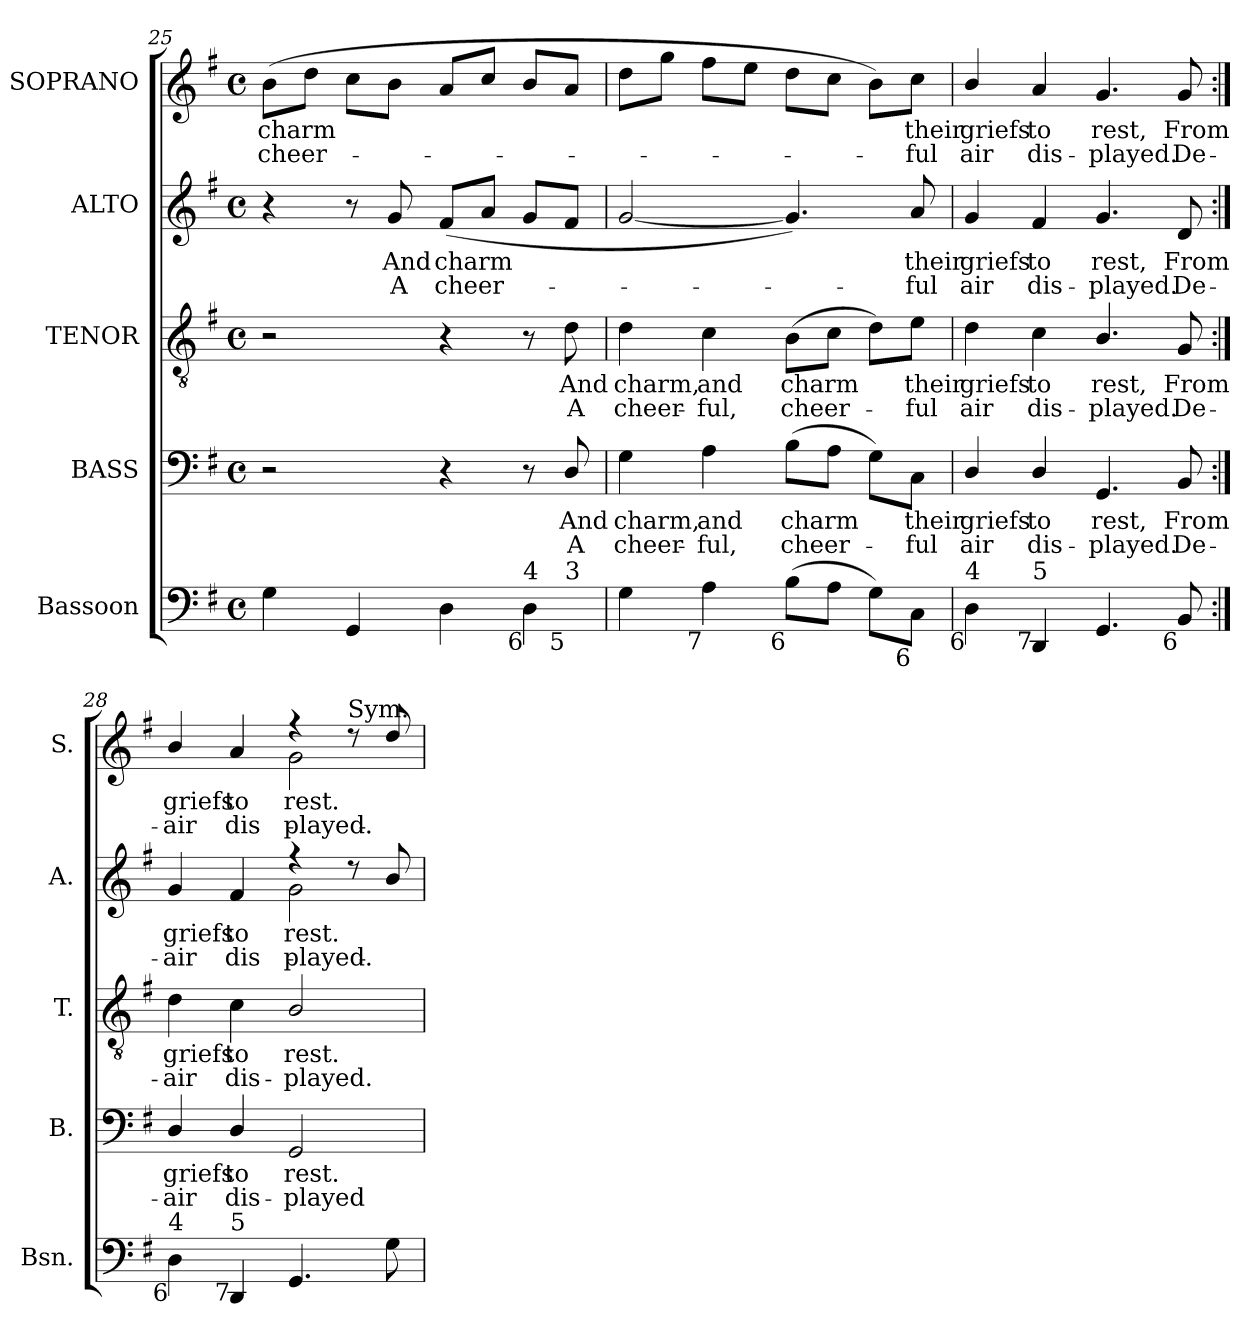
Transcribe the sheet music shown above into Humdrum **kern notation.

**kern	**kern	**text	**text	**kern	**text	**text	**kern	**text	**text	**kern	**text	**text
*part5	*part4	*part4	*part4	*part3	*part3	*part3	*part2	*part2	*part2	*part1	*part1	*part1
*staff5	*staff4	*staff4	*staff4	*staff3	*staff3	*staff3	*staff2	*staff2	*staff2	*staff1	*staff1	*staff1
*I"Bassoon	*I"BASS	*	*	*I"TENOR	*	*	*I"ALTO	*	*	*I"SOPRANO	*	*
*I'Bsn.	*I'B.	*	*	*I'T.	*	*	*I'A.	*	*	*I'S.	*	*
*clefF4	*clefF4	*	*	*clefGv2	*	*	*clefG2	*	*	*clefG2	*	*
*	*	*	*	*ITrd7c12	*	*	*	*	*	*	*	*
*k[f#]	*k[f#]	*	*	*k[f#]	*	*	*k[f#]	*	*	*k[f#]	*	*
*G:	*G:	*	*	*G:	*	*	*G:	*	*	*G:	*	*
*M4/4	*M4/4	*	*	*M4/4	*	*	*M4/4	*	*	*M4/4	*	*
*met(c)	*met(c)	*	*	*met(c)	*	*	*met(c)	*	*	*met(c)	*	*
=25	=25	=25	=25	=25	=25	=25	=25	=25	=25	=25	=25	=25
!	!	!	!	!	!	!	!	!	!	!	!LO:LY:b:color=#000000	!LO:LY:b:color=#000000
*^	*	*	*	*	*	*	*	*	*	*	*	*
4Gi\	2..ryy	2r	.	.	2r	.	.	4r	.	.	(8bi\L	charm	cheer-
.	.	.	.	.	.	.	.	.	.	.	8ddi\J	.	.
4GGi/	.	.	.	.	.	.	.	8r	.	.	8cci\L	.	.
!	!	!	!	!	!	!	!	!	!LO:LY:b:color=#000000	!LO:LY:b:color=#000000	!	!	!
.	.	.	.	.	.	.	.	8gi/	And	A	8bi\J	.	.
!	!	!	!	!	!	!	!	!	!LO:LY:b:color=#000000	!LO:LY:b:color=#000000	!	!	!
4Di\	.	4r	.	.	4r	.	.	(8f#i/L	charm	cheer-	8ai/L	.	.
.	.	.	.	.	.	.	.	8ai/J	.	.	8cci/J	.	.
!LO:TX:b:rj:t=6	!	!	!	!	!	!	!	!	!	!	!	!	!
!LO:TX:t=4	!	!	!	!	!	!	!	!	!	!	!	!	!
4Di\	.	8r	.	.	8r	.	.	8gi/L	.	.	8bi/L	.	.
!	!	!	!LO:LY:b:color=#000000	!LO:LY:b:color=#000000	!	!	!	!	!	!	!	!	!
!	!LO:TX:b:rj:t=5	!	!	!	!	!	!	!	!	!	!	!	!
!	!LO:TX:t=3	!	!	!	!	!	!	!	!	!	!	!	!
!	!	!	!	!	!	!LO:LY:b:color=#000000	!LO:LY:b:color=#000000	!	!	!	!	!	!
.	8ryy	8Di/	And	A	8Di\	And	A	8f#i/J	.	.	8ai/J	.	.
*v	*v	*	*	*	*	*	*	*	*	*	*	*	*
=26	=26	=26	=26	=26	=26	=26	=26	=26	=26	=26	=26	=26
*^	*	*	*	*	*	*	*	*	*	*	*	*
!	!	!	!LO:LY:b:color=#000000	!LO:LY:b:color=#000000	!	!	!	!	!	!	!	!	!
*v	*v	*	*	*	*	*	*	*	*	*	*	*	*
*^	*	*	*	*	*	*	*	*	*	*	*	*
!	!	!	!	!	!	!LO:LY:b:color=#000000	!LO:LY:b:color=#000000	!	!	!	!	!	!
*v	*v	*	*	*	*	*	*	*	*	*	*	*	*
4Gi\	4Gi\	charm,	cheer-	4Di\	charm,	cheer-	[2gi/	.	.	8ddi\L	.	.
.	.	.	.	.	.	.	.	.	.	8ggi\J	.	.
!	!	!LO:LY:b:color=#000000	!LO:LY:b:color=#000000	!	!	!	!	!	!	!	!	!
!LO:TX:b:rj:t=7	!	!	!	!	!	!	!	!	!	!	!	!
!	!	!	!	!	!LO:LY:b:color=#000000	!LO:LY:b:color=#000000	!	!	!	!	!	!
4Ai\	4Ai\	and	-ful,	4Ci\	and	-ful,	.	.	.	8ff#i\L	.	.
.	.	.	.	.	.	.	.	.	.	8eei\J	.	.
!	!	!LO:LY:b:color=#000000	!LO:LY:b:color=#000000	!	!	!	!	!	!	!	!	!
!LO:TX:b:rj:t=6	!	!	!	!	!	!	!	!	!	!	!	!
!	!	!	!	!	!LO:LY:b:color=#000000	!LO:LY:b:color=#000000	!	!	!	!	!	!
(8Bi\L	(8Bi\L	charm	cheer-	(8BBi\L	charm	cheer-	4.gi/])	.	.	8ddi\L	.	.
8Ai\J	8Ai\J	.	.	8Ci\J	.	.	.	.	.	8cci\J	.	.
8Gi\L)	8Gi\L)	.	.	8Di\L)	.	.	.	.	.	8bi\L)	.	.
!	!	!LO:LY:b:color=#000000	!LO:LY:b:color=#000000	!	!	!	!	!	!	!	!	!
!	!	!	!	!	!LO:LY:b:color=#000000	!LO:LY:b:color=#000000	!	!	!	!	!	!
!	!	!	!	!	!	!	!	!LO:LY:b:color=#000000	!LO:LY:b:color=#000000	!	!	!
!LO:TX:b:rj:t=6	!	!	!	!	!	!	!	!	!	!	!	!
!	!	!	!	!	!	!	!	!	!	!	!LO:LY:b:color=#000000	!LO:LY:b:color=#000000
8Ci\J	8Ci\J	their	-ful	8Ei\J	their	-ful	8ai/	their	-ful	8cci\J	their	-ful
=27	=27	=27	=27	=27	=27	=27	=27	=27	=27	=27	=27	=27
!	!	!LO:LY:b:color=#000000	!LO:LY:b:color=#000000	!	!	!	!	!	!	!	!	!
!	!	!	!	!	!LO:LY:b:color=#000000	!LO:LY:b:color=#000000	!	!	!	!	!	!
!	!	!	!	!	!	!	!	!LO:LY:b:color=#000000	!LO:LY:b:color=#000000	!	!	!
!LO:TX:b:rj:t=6	!	!	!	!	!	!	!	!	!	!	!	!
!LO:TX:t=4	!	!	!	!	!	!	!	!	!	!	!	!
!	!	!	!	!	!	!	!	!	!	!	!LO:LY:b:color=#000000	!LO:LY:b:color=#000000
4Di\	4Di/	griefs	air	4Di\	griefs	air	4gi/	griefs	air	4bi/	griefs	air
!	!	!LO:LY:b:color=#000000	!LO:LY:b:color=#000000	!	!	!	!	!	!	!	!	!
!	!	!	!	!	!LO:LY:b:color=#000000	!LO:LY:b:color=#000000	!	!	!	!	!	!
!	!	!	!	!	!	!	!	!LO:LY:b:color=#000000	!LO:LY:b:color=#000000	!	!	!
!LO:TX:b:rj:t=7	!	!	!	!	!	!	!	!	!	!	!	!
!LO:TX:t=5	!	!	!	!	!	!	!	!	!	!	!	!
!	!	!	!	!	!	!	!	!	!	!	!LO:LY:b:color=#000000	!LO:LY:b:color=#000000
4DDi/	4Di/	to	dis-	4Ci\	to	dis-	4f#i/	to	dis-	4ai/	to	dis-
!	!	!LO:LY:b:color=#000000	!LO:LY:b:color=#000000	!	!	!	!	!	!	!	!	!
!	!	!	!	!	!LO:LY:b:color=#000000	!LO:LY:b:color=#000000	!	!	!	!	!	!
!	!	!	!	!	!	!	!	!LO:LY:b:color=#000000	!LO:LY:b:color=#000000	!	!	!
!	!	!	!	!	!	!	!	!	!	!	!LO:LY:b:color=#000000	!LO:LY:b:color=#000000
4.GGi/	4.GGi/	rest,	-played.	4.BBi/	rest,	-played.	4.gi/	rest,	-played.	4.gi/	rest,	-played.
!	!	!LO:LY:b:color=#000000	!LO:LY:b:color=#000000	!	!	!	!	!	!	!	!	!
!	!	!	!	!	!LO:LY:b:color=#000000	!LO:LY:b:color=#000000	!	!	!	!	!	!
!	!	!	!	!	!	!	!	!LO:LY:b:color=#000000	!LO:LY:b:color=#000000	!	!	!
!LO:TX:b:rj:t=6	!	!	!	!	!	!	!	!	!	!	!	!
!	!	!	!	!	!	!	!	!	!	!	!LO:LY:b:color=#000000	!LO:LY:b:color=#000000
8BBi/	8BBi/	From	De-	8GGi/	From	De-	8di/	From	De-	8gi/	From	De-
=28:|!	=28:|!	=28:|!	=28:|!	=28:|!	=28:|!	=28:|!	=28:|!	=28:|!	=28:|!	=28:|!	=28:|!	=28:|!
!	!	!LO:LY:b:color=#000000	!LO:LY:b:color=#000000	!	!	!	!	!	!	!	!	!
!	!	!	!	!	!LO:LY:b:color=#000000	!LO:LY:b:color=#000000	!	!	!	!	!	!
!	!	!	!	!	!	!	!	!LO:LY:b:color=#000000	!LO:LY:b:color=#000000	!	!	!
*	*	*	*	*	*	*	*^	*	*	*	*	*
!LO:TX:b:rj:t=6	!	!	!	!	!	!	!	!	!	!	!	!	!
!LO:TX:t=4	!	!	!	!	!	!	!	!	!	!	!	!	!
!	!	!	!	!	!	!	!	!	!	!	!	!LO:LY:b:color=#000000	!LO:LY:b:color=#000000
*	*	*	*	*	*	*	*	*	*	*	*^	*	*
4Di\	4Di/	griefs	air	4Di\	griefs	air	4gi/	2ryy	griefs	air	4bi/	2ryy	griefs	air
!	!	!LO:LY:b:color=#000000	!LO:LY:b:color=#000000	!	!	!	!	!	!	!	!	!	!	!
!	!	!	!	!	!LO:LY:b:color=#000000	!LO:LY:b:color=#000000	!	!	!	!	!	!	!	!
!	!	!	!	!	!	!	!	!	!LO:LY:b:color=#000000	!LO:LY:b:color=#000000	!	!	!	!
!LO:TX:b:rj:t=7	!	!	!	!	!	!	!	!	!	!	!	!	!	!
!LO:TX:t=5	!	!	!	!	!	!	!	!	!	!	!	!	!	!
!	!	!	!	!	!	!	!	!	!	!	!	!	!LO:LY:b:color=#000000	!LO:LY:b:color=#000000
4DDi/	4Di/	to	dis-	4Ci\	to	dis-	4f#i/	.	to	dis-	4ai/	.	to	dis-
!	!	!LO:LY:b:color=#000000	!LO:LY:b:color=#000000	!	!	!	!	!	!	!	!	!	!	!
!	!	!	!	!	!LO:LY:b:color=#000000	!LO:LY:b:color=#000000	!	!	!	!	!	!	!	!
!	!	!	!	!	!	!	!	!	!LO:LY:b:color=#000000	!LO:LY:b:color=#000000	!	!	!	!
!	!	!	!	!	!	!	!	!	!	!	!	!	!LO:LY:b:color=#000000	!LO:LY:b:color=#000000
4.GGi/	2GGi/	rest.	-played	2BBi/	rest.	-played.	4r	2gi\	rest.	played.	4r	2gi\	rest.	played.
!	!	!	!	!	!	!	!	!	!	!	!LO:TX:a:t=Sym.	!	!	!
.	.	.	.	.	.	.	8r	.	.	.	8r	.	.	.
8Gi\	.	.	.	.	.	.	8bi/	.	.	.	8ddi/	.	.	.
*	*	*	*	*	*	*	*v	*v	*	*	*	*	*	*
*	*	*	*	*	*	*	*	*	*	*v	*v	*	*
=	=	=	=	=	=	=	=	=	=	=	=	=
*-	*-	*-	*-	*-	*-	*-	*-	*-	*-	*-	*-	*-
